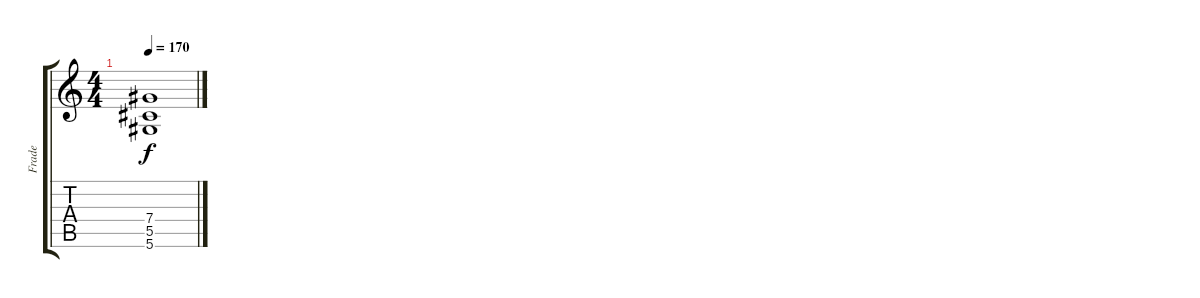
\track ("Frade" "Frade") {instrument distortionguitar}
\staff {score tabs}
\tuning (Eb4 Bb3 Gb3 Db3 Ab2 Eb2) {hide}
\ts (4 4)
\tempo 170
\clef g2
\ks c
(7.4{t} 5.5{t} 5.6{t}).1{dy f}
